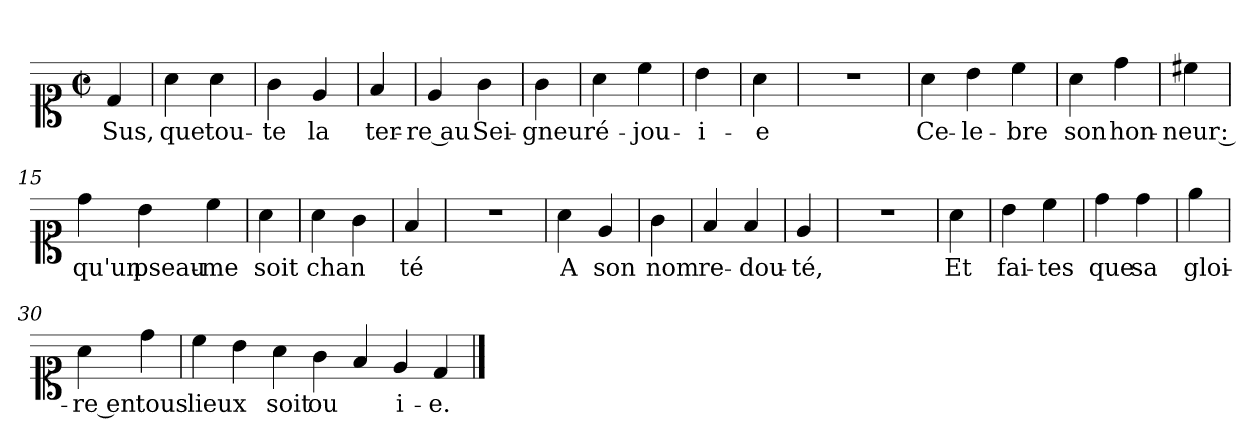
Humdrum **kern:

**kern	**text
*part1	*part1
*staff1	*staff1
*clefC1	*
*k[]	*
*C:	*
*M2/2	*
*met(c|)	*
=1	=1
4d	Sus,
=2	=2
4a	que
4a	tou-
=3	=3
4g	-te
4e	la
=4	=4
4f	ter-
=5	=5
4e	-re au
4g	Sei-
=6	=6
4g	-gneur
=7	=7
4a	é-
4cc	-jou-
=8	=8
4b	-i-
=9	=9
4a	-e
=10	=10
1r	.
=11	=11
4a	Ce-
4b	-le-
4cc	-bre
=13	=13
4a	son
4dd	hon-
=14	=14
4cc#X	-neur :
=15	=15
4dd	qu'un
4b	pseau-
4cc	-me
=17	=17
4a	soit
=18	=18
4a	chan-
4g	--
=19	=19
4f	-té
=20	=20
1r	.
=21	=21
4a	A
4e	son
=22	=22
4g	nom
=23	=23
4f	re-
4f	-dou-
=24	=24
4e	-té,
=25	=25
1r	.
=26	=26
4a	Et
=27	=27
4b	fai-
4cc	-tes
=28	=28
4dd	que
4dd	sa
=29	=29
4ee	gloi-
=30	=30
4a	-re en
4dd	tous
=31	=31
4cc	lieux-
4b	-
4a	soit
4g	ou-
4f	--
4e	-i-
4d	-e.
==	==
*-	*-
